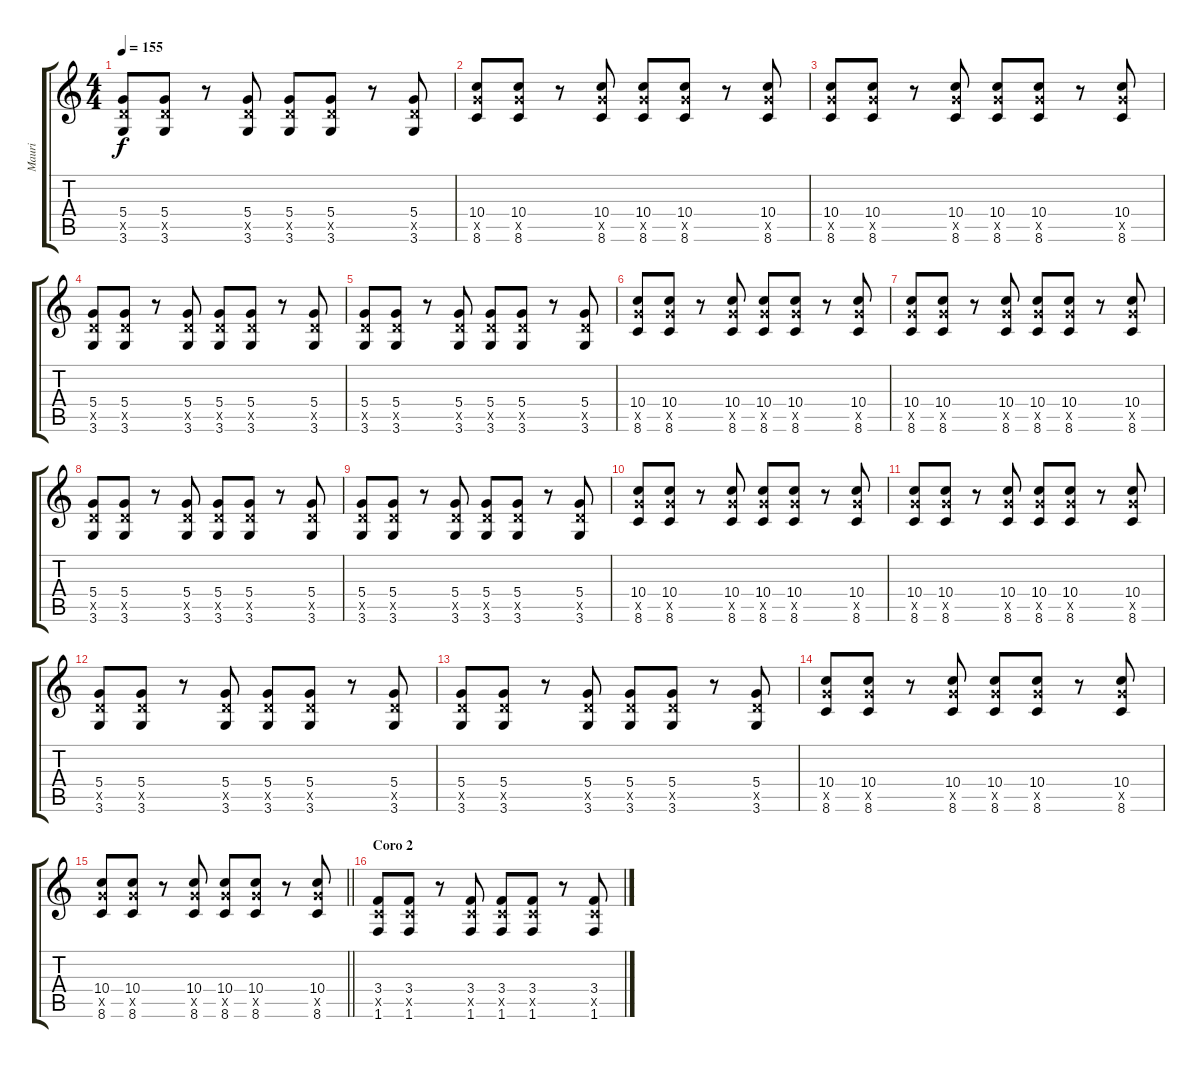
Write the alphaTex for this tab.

\track ("Mauri" "Mauri") {instrument electricguitarclean}
\staff {score tabs}
\tuning (E4 B3 G3 D3 A2 E2) {hide}
\ts (4 4)
\tempo 155
\clef g2
\ks c
(5.4 5.5{x} 3.6).8{dy f} (5.4 5.5{x} 3.6).8 r.8 (5.4 5.5{x} 3.6).8 (5.4 5.5{x} 3.6).8 (5.4 5.5{x} 3.6).8 r.8 (5.4 5.5{x} 3.6).8 |
(10.4 10.5{x} 8.6).8 (10.4 10.5{x} 8.6).8 r.8 (10.4 10.5{x} 8.6).8 (10.4 10.5{x} 8.6).8 (10.4 10.5{x} 8.6).8 r.8 (10.4 10.5{x} 8.6).8 |
(10.4 10.5{x} 8.6).8 (10.4 10.5{x} 8.6).8 r.8 (10.4 10.5{x} 8.6).8 (10.4 10.5{x} 8.6).8 (10.4 10.5{x} 8.6).8 r.8 (10.4 10.5{x} 8.6).8 |
(5.4 5.5{x} 3.6).8 (5.4 5.5{x} 3.6).8 r.8 (5.4 5.5{x} 3.6).8 (5.4 5.5{x} 3.6).8 (5.4 5.5{x} 3.6).8 r.8 (5.4 5.5{x} 3.6).8 |
(5.4 5.5{x} 3.6).8 (5.4 5.5{x} 3.6).8 r.8 (5.4 5.5{x} 3.6).8 (5.4 5.5{x} 3.6).8 (5.4 5.5{x} 3.6).8 r.8 (5.4 5.5{x} 3.6).8 |
(10.4 10.5{x} 8.6).8 (10.4 10.5{x} 8.6).8 r.8 (10.4 10.5{x} 8.6).8 (10.4 10.5{x} 8.6).8 (10.4 10.5{x} 8.6).8 r.8 (10.4 10.5{x} 8.6).8 |
(10.4 10.5{x} 8.6).8 (10.4 10.5{x} 8.6).8 r.8 (10.4 10.5{x} 8.6).8 (10.4 10.5{x} 8.6).8 (10.4 10.5{x} 8.6).8 r.8 (10.4 10.5{x} 8.6).8 |
(5.4 5.5{x} 3.6).8 (5.4 5.5{x} 3.6).8 r.8 (5.4 5.5{x} 3.6).8 (5.4 5.5{x} 3.6).8 (5.4 5.5{x} 3.6).8 r.8 (5.4 5.5{x} 3.6).8 |
(5.4 5.5{x} 3.6).8 (5.4 5.5{x} 3.6).8 r.8 (5.4 5.5{x} 3.6).8 (5.4 5.5{x} 3.6).8 (5.4 5.5{x} 3.6).8 r.8 (5.4 5.5{x} 3.6).8 |
(10.4 10.5{x} 8.6).8 (10.4 10.5{x} 8.6).8 r.8 (10.4 10.5{x} 8.6).8 (10.4 10.5{x} 8.6).8 (10.4 10.5{x} 8.6).8 r.8 (10.4 10.5{x} 8.6).8 |
(10.4 10.5{x} 8.6).8 (10.4 10.5{x} 8.6).8 r.8 (10.4 10.5{x} 8.6).8 (10.4 10.5{x} 8.6).8 (10.4 10.5{x} 8.6).8 r.8 (10.4 10.5{x} 8.6).8 |
(5.4 5.5{x} 3.6).8 (5.4 5.5{x} 3.6).8 r.8 (5.4 5.5{x} 3.6).8 (5.4 5.5{x} 3.6).8 (5.4 5.5{x} 3.6).8 r.8 (5.4 5.5{x} 3.6).8 |
(5.4 5.5{x} 3.6).8 (5.4 5.5{x} 3.6).8 r.8 (5.4 5.5{x} 3.6).8 (5.4 5.5{x} 3.6).8 (5.4 5.5{x} 3.6).8 r.8 (5.4 5.5{x} 3.6).8 |
(10.4 10.5{x} 8.6).8 (10.4 10.5{x} 8.6).8 r.8 (10.4 10.5{x} 8.6).8 (10.4 10.5{x} 8.6).8 (10.4 10.5{x} 8.6).8 r.8 (10.4 10.5{x} 8.6).8 |
\barLineRight lightlight
(10.4 10.5{x} 8.6).8 (10.4 10.5{x} 8.6).8 r.8 (10.4 10.5{x} 8.6).8 (10.4 10.5{x} 8.6).8 (10.4 10.5{x} 8.6).8 r.8 (10.4 10.5{x} 8.6).8 |
\section ("" "Coro 2")
(3.4 3.5{x} 1.6).8 (3.4 3.5{x} 1.6).8 r.8 (3.4 3.5{x} 1.6).8 (3.4 3.5{x} 1.6).8 (3.4 3.5{x} 1.6).8 r.8 (3.4 3.5{x} 1.6).8
